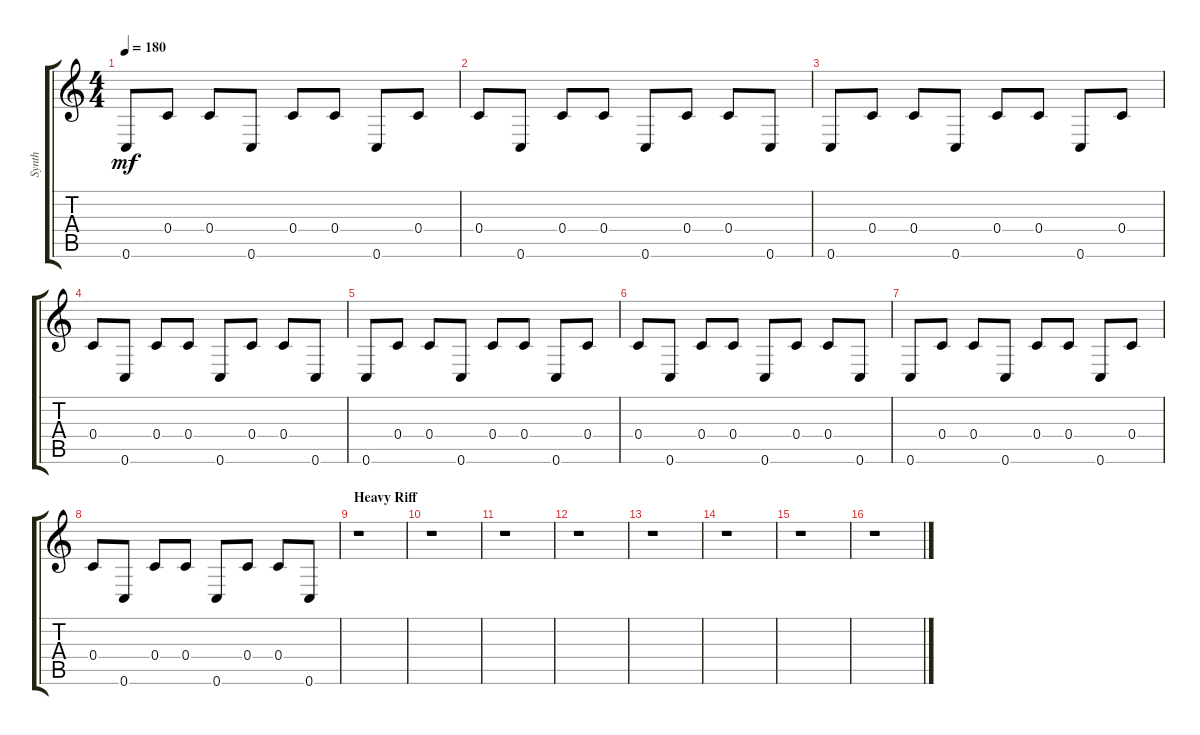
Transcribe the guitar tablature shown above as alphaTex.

\track ("Synth" "Synth") {instrument electricguitarclean}
\staff {score tabs}
\tuning (D4 A3 F3 C3 G2 C2) {hide}
\ts (4 4)
\tempo 180
\clef g2
\ks aminor
0.6.8{dy mf} 0.4.8 0.4.8 0.6.8 0.4.8 0.4.8 0.6.8 0.4.8 |
0.4.8 0.6.8 0.4.8 0.4.8 0.6.8 0.4.8 0.4.8 0.6.8 |
0.6.8 0.4.8 0.4.8 0.6.8 0.4.8 0.4.8 0.6.8 0.4.8 |
0.4.8 0.6.8 0.4.8 0.4.8 0.6.8 0.4.8 0.4.8 0.6.8 |
0.6.8 0.4.8 0.4.8 0.6.8 0.4.8 0.4.8 0.6.8 0.4.8 |
0.4.8 0.6.8 0.4.8 0.4.8 0.6.8 0.4.8 0.4.8 0.6.8 |
0.6.8 0.4.8 0.4.8 0.6.8 0.4.8 0.4.8 0.6.8 0.4.8 |
0.4.8 0.6.8 0.4.8 0.4.8 0.6.8 0.4.8 0.4.8 0.6.8 |
\section ("" "Heavy Riff")
r.1 |
r.1 |
r.1 |
r.1 |
r.1 |
r.1 |
r.1 |
r.1
